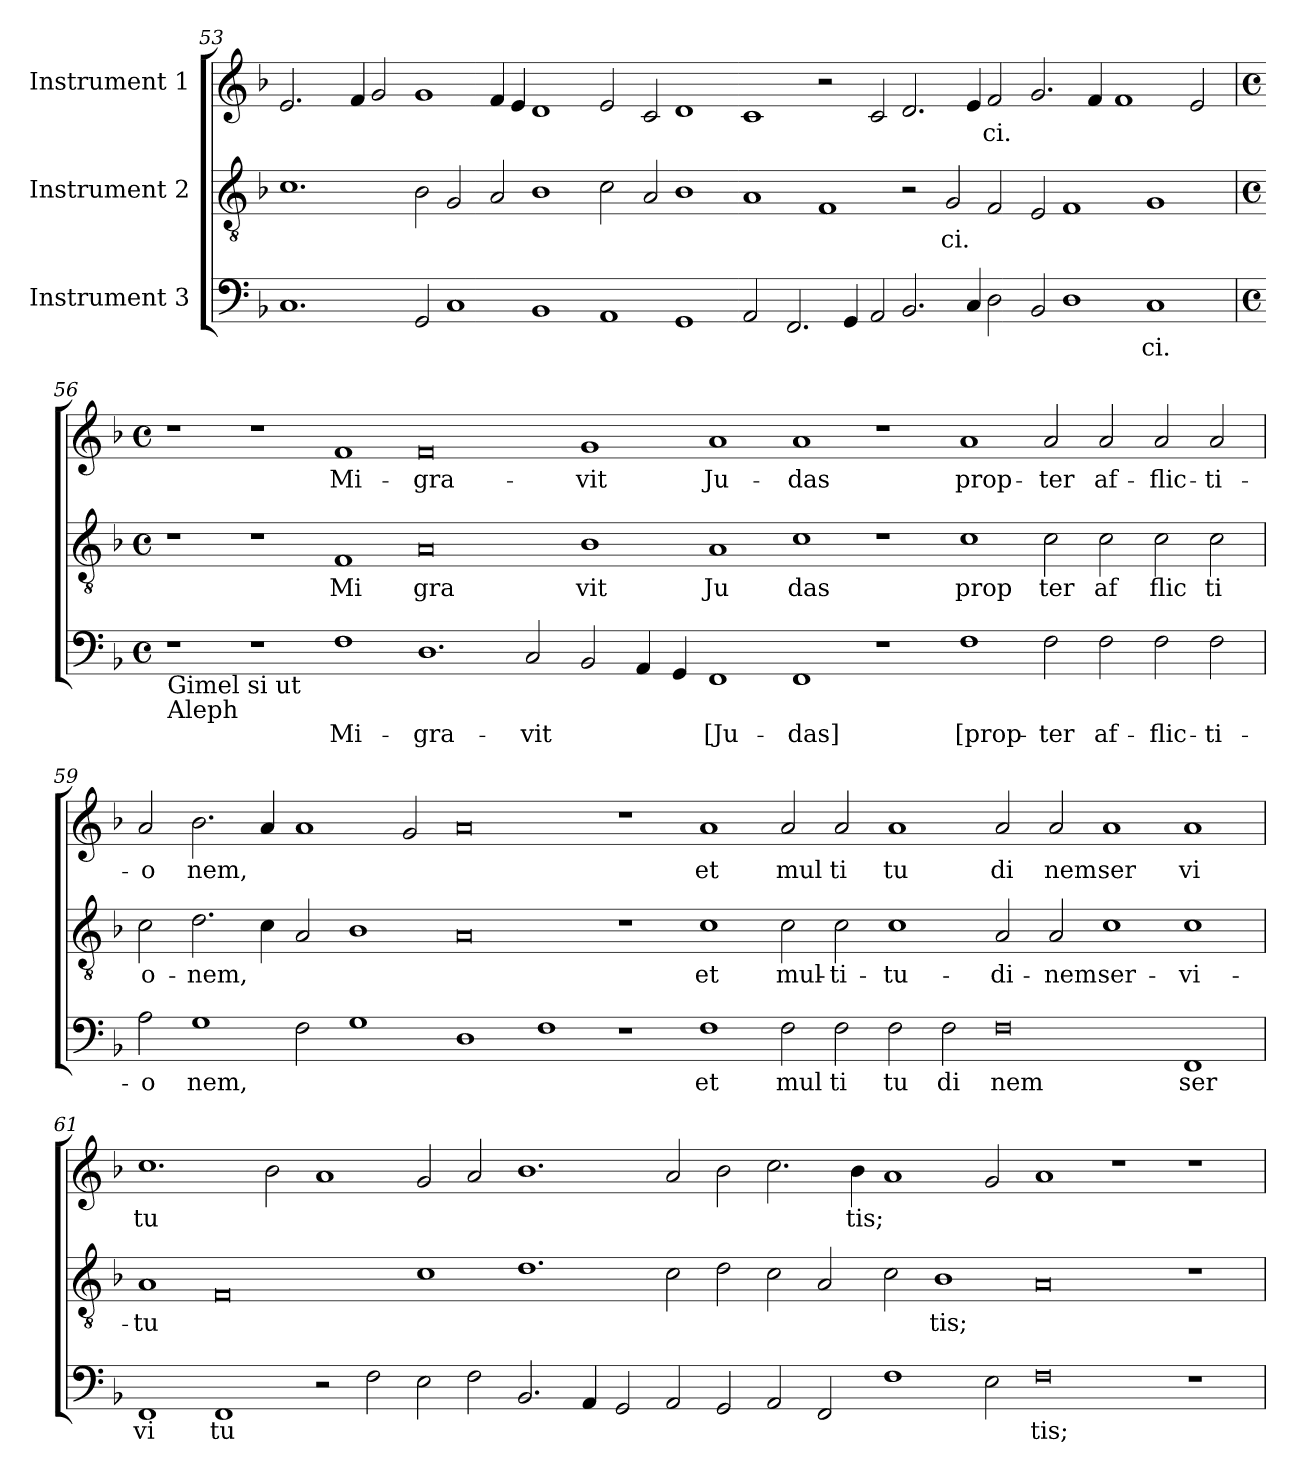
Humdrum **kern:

**kern	**text	**kern	**text	**kern	**text
*part3	*part3	*part2	*part2	*part1	*part1
*staff3	*staff3	*staff2	*staff2	*staff1	*staff1
*I"Instrument 3	*	*I"Instrument 2	*	*I"Instrument 1	*
!!LO:LB:g=z
*clefF4	*	*clefGv2	*	*clefG2	*
*k[b-]	*	*k[b-]	*	*k[b-]	*
*F:	*	*F:	*	*F:	*
=53	=53	=53	=53	=53	=53
*	*	*^	*	*^	*
1.C	.	1.c	32ryy	.	2.e/	4ryy	.
.	.	.	1ryy	.	.	.	.
.	.	.	.	.	.	8ryy	.
.	.	.	.	.	.	32.ryy	.
.	.	.	.	.	.	1ryy	.
.	.	.	.	.	4f/	.	.
.	.	.	.	.	2g/	.	.
.	.	.	1ryy	.	.	.	.
.	.	.	.	.	.	1ryy	.
2GG/	.	2B-\	.	.	1g	.	.
1C	.	2G/	.	.	.	.	.
.	.	.	1ryy	.	.	.	.
.	.	.	.	.	.	1ryy	.
.	.	2A/	.	.	4f/	.	.
.	.	.	.	.	4e/	.	.
1BB-	.	1B-	.	.	1d	.	.
.	.	.	1ryy	.	.	.	.
.	.	.	.	.	.	1ryy	.
1AA	.	2c\	.	.	2e/	.	.
.	.	.	1ryy	.	.	.	.
.	.	.	.	.	.	1ryy	.
.	.	2A/	.	.	2c/	.	.
1GG	.	1B-	.	.	1d	.	.
.	.	.	1ryy	.	.	.	.
.	.	.	.	.	.	1ryy	.
2AA/	.	1A	.	.	1c	.	.
.	.	.	1ryy	.	.	.	.
.	.	.	.	.	.	1ryy	.
2.FF/	.	.	.	.	.	.	.
.	.	1F	.	.	2r	.	.
.	.	.	1ryy	.	.	.	.
4GG/	.	.	.	.	.	.	.
.	.	.	.	.	.	1ryy	.
2AA/	.	.	.	.	2c/	.	.
2.BB-/	.	2r	.	.	2.d/	.	.
.	.	.	1ryy	.	.	.	.
.	.	.	.	.	.	1ryy	.
!	!	!	!	!LO:LY:b:cj	!	!	!
.	.	2G/	.	-ci.	.	.	.
4C/	.	.	.	.	4e/	.	.
!	!	!	!	!	!	!	!LO:LY:b:cj
2D\	.	2F/	.	.	2f/	.	ci.
.	.	.	1ryy	.	.	.	.
.	.	.	.	.	.	1ryy	.
2BB-/	.	2E/	.	.	2.g/	.	.
1D	.	1F	.	.	.	.	.
.	.	.	1ryy	.	.	.	.
.	.	.	.	.	4f/	.	.
.	.	.	.	.	.	1ryy	.
.	.	.	.	.	1f	.	.
!	!LO:LY:b	!	!	!	!	!	!
1C	ci.	1G	.	.	.	.	.
.	.	.	2ryy	.	.	.	.
.	.	.	.	.	.	2ryy	.
.	.	.	.	.	2e/	.	.
.	.	.	4...ryy	.	.	.	.
.	.	.	.	.	.	16ryy	.
.	.	.	.	.	.	64ryy	.
*	*	*v	*v	*	*	*	*
*	*	*	*	*v	*v	*
!!LO:PB:g=z
=56	=56	=56	=56	=56	=56
*M4/4	*	*M4/4	*	*M4/4	*
*met(c)	*	*met(c)	*	*met(c)	*
*	*	*^	*	*^	*
!	!	!	!	!	!LO:TX:b:t=Gimel si ut	!	!
!	!	!	!	!	!LO:TX:b:t=Aleph	!	!
!	!	!LO:TX:b:t=Gimel si ut	!	!	!	!	!
!	!	!LO:TX:b:t=Aleph	!	!	!	!	!
!LO:TX:b:t=Gimel si ut	!	!	!	!	!	!	!
!LO:TX:b:t=Aleph	!	!	!	!	!	!	!
*	*	*v	*v	*	*	*	*
*	*	*	*	*v	*v	*
1r	.	1r	.	1r	.
1r	.	1r	.	1r	.
!	!LO:LY:b:cj	!	!LO:LY:b:cj	!	!LO:LY:b:cj
1F	Mi-	1F	Mi	1f	Mi-
!	!LO:LY:b:cj	!	!LO:LY:b:cj	!	!LO:LY:b:cj
1.D	-gra-	0A	gra	0f	-gra-
!	!LO:LY:b	!	!	!	!
2C/	-vit	.	.	.	.
!	!	!	!LO:LY:b:cj	!	!LO:LY:b:cj
2BB-/	.	1B-	vit	1g	-vit
4AA/	.	.	.	.	.
4GG/	.	.	.	.	.
!	!LO:LY:b:cj	!	!LO:LY:b:cj	!	!LO:LY:b:cj
1FF	[Ju-	1A	Ju	1a	Ju-
!	!LO:LY:b:cj	!	!LO:LY:b:cj	!	!LO:LY:b:cj
1FF	-das]	1c	das	1a	-das
1r	.	1r	.	1r	.
!	!LO:LY:b:cj	!	!LO:LY:b:cj	!	!LO:LY:b:cj
1F	[prop-	1c	prop	1a	prop-
!	!LO:LY:b:cj	!	!LO:LY:b:cj	!	!LO:LY:b:cj
2F\	-ter	2c\	ter	2a/	-ter
!	!LO:LY:b:cj	!	!LO:LY:b:cj	!	!LO:LY:b:cj
2F\	af-	2c\	af	2a/	af-
!	!LO:LY:b:cj	!	!LO:LY:b:cj	!	!LO:LY:b:cj
2F\	-flic-	2c\	flic	2a/	-flic-
!	!LO:LY:b:cj	!	!LO:LY:b:cj	!	!LO:LY:b:cj
2F\	-ti-	2c\	ti	2a/	-ti-
!!LO:LB:g=z
=59	=59	=59	=59	=59	=59
!	!LO:LY:b:cj	!	!LO:LY:b:cj	!	!LO:LY:b:cj
2A\	-o	2c\	o-	2a/	-o
!	!LO:LY:b	!	!LO:LY:b	!	!LO:LY:b
1G	nem,	2.d\	-nem,	2.b-\	nem,
.	.	4c\	.	4a/	.
2F\	.	2A/	.	1a	.
1G	.	1B-	.	.	.
.	.	.	.	2g/	.
1D	.	0A	.	0a	.
1F	.	.	.	.	.
1r	.	1r	.	1r	.
!	!LO:LY:b:cj	!	!LO:LY:b:cj	!	!LO:LY:b:cj
1F	et	1c	et	1a	et
!	!LO:LY:b:cj	!	!LO:LY:b:cj	!	!LO:LY:b:cj
2F\	mul	2c\	mul-	2a/	mul
!	!LO:LY:b:cj	!	!LO:LY:b:cj	!	!LO:LY:b:cj
2F\	ti	2c\	-ti-	2a/	ti
!	!LO:LY:b:cj	!	!LO:LY:b:cj	!	!LO:LY:b:cj
2F\	tu	1c	-tu-	1a	tu
!	!LO:LY:b:cj	!	!	!	!
2F\	di	.	.	.	.
!	!LO:LY:b:cj	!	!LO:LY:b:cj	!	!LO:LY:b:cj
0F	nem	2A/	-di-	2a/	di
!	!	!	!LO:LY:b:cj	!	!LO:LY:b:cj
.	.	2A/	-nem	2a/	nem
!	!	!	!LO:LY:b:cj	!	!LO:LY:b:cj
.	.	1c	ser-	1a	ser
!	!LO:LY:b:cj	!	!LO:LY:b:cj	!	!LO:LY:b:cj
1FF	ser	1c	-vi-	1a	vi
!!LO:LB:g=z
=61	=61	=61	=61	=61	=61
!	!LO:LY:b:cj	!	!LO:LY:b:cj	!	!LO:LY:b:cj
1FF	vi	1A	-tu	1.cc	tu
!	!LO:LY:b:cj	!	!	!	!
1FF	tu	0F	.	.	.
.	.	.	.	2b-\	.
2r	.	.	.	1a	.
2F\	.	.	.	.	.
2E\	.	1c	.	2g/	.
2F\	.	.	.	2a/	.
2.BB-/	.	1.d	.	1.b-	.
4AA/	.	.	.	.	.
2GG/	.	.	.	.	.
2AA/	.	2c\	.	2a/	.
2GG/	.	2d\	.	2b-\	.
2AA/	.	2c\	.	2.cc\	.
2FF/	.	2A/	.	.	.
!	!	!	!	!	!LO:LY:b
.	.	.	.	4b-\	tis;
1F	.	2c\	.	1a	.
!	!	!	!LO:LY:b:cj	!	!
.	.	1B-	tis;	.	.
2E\	.	.	.	2g/	.
!	!LO:LY:b:cj	!	!	!	!
0F	tis;	0A	.	1a	.
.	.	.	.	1r	.
1r	.	1r	.	1r	.
=	=	=	=	=	=
*-	*-	*-	*-	*-	*-
